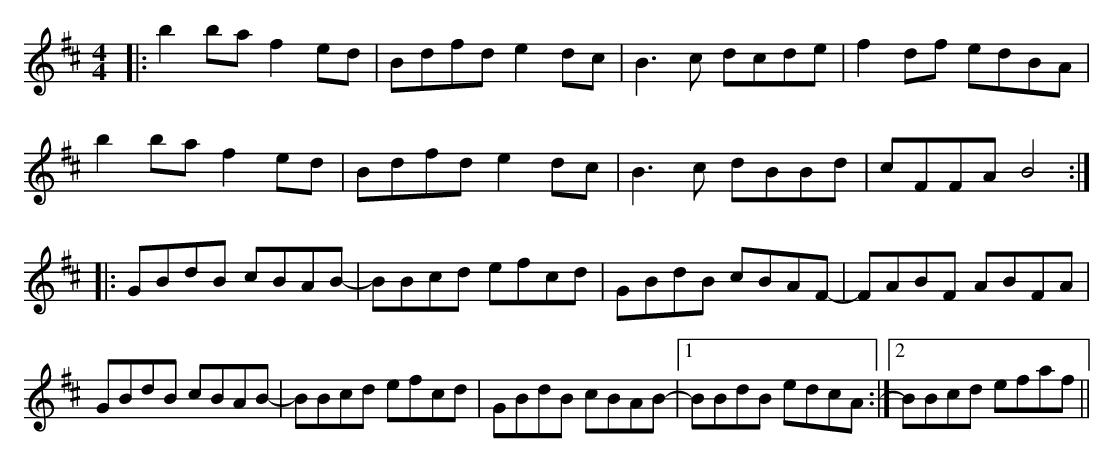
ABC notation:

X:1
M:4/4
K:Bmin
|:b2ba f2ed|Bdfd e2dc|B3c dcde|f2df edBA|
b2ba f2ed|Bdfd e2dc|B3c dBBd|cFFA B4:|
|:GBdB cBAB-|BBcd efcd|GBdB cBAF-|FABF ABFA|
GBdB cBAB-|BBcd efcd|GBdB cBAB-|1 BBdB edcA:|2 BBcd efaf||
